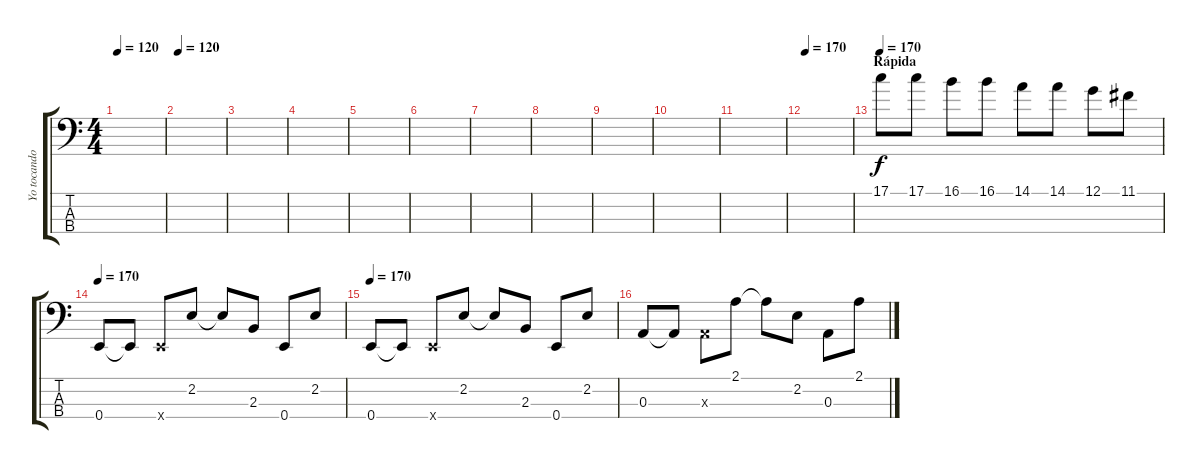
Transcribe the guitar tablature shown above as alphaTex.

\track ("Yo tocando bajo con los dedos." "Yo tocando") {instrument electricbassfinger}
\staff {score tabs}
\tuning (G2 D2 A1 E1) {hide}
\ts (4 4)
\tempo 120
\clef f4
\ks c
|
\tempo 120
|
|
|
|
|
|
|
|
|
|
\tempo 170
|
\section ("" "Rápida")
\tempo 170
17.1.8 17.1.8 16.1.8 16.1.8 14.1.8 14.1.8 12.1.8 11.1.8 |
\tempo 170
0.4.8 0.4{t}.8 0.4{x}.8 2.2.8 2.2{t}.8 2.3.8 0.4.8 2.2.8 |
\tempo 170
0.4.8 0.4{t}.8 0.4{x}.8 2.2.8 2.2{t}.8 2.3.8 0.4.8 2.2.8 |
0.3.8 0.3{t}.8 0.3{x}.8 2.1.8 2.1{t}.8 2.2.8 0.3.8 2.1.8
